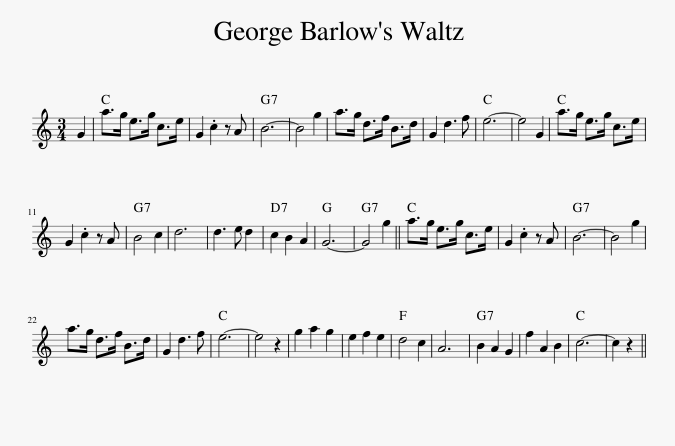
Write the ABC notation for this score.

X:1
L:1/8
M:3/4
I:linebreak $
K:C
V:1 treble
V:1
 G2 | a>g e>g c>e | G2 .c2 z A | B6- | B4 g2 | %5
 a>g d>f B>d | G2 d3 f | e6- | e4 G2 | a>g e>g c>e |$ %10
 G2 .c2 z A | B4 c2 | d6 | d3 e d2 | c2 B2 A2 | %15
 G6- | G4 g2 || a>g e>g c>e | G2 .c2 z A | B6- | %20
 B4 g2 |$ a>g d>f B>d | G2 d3 f | e6- | e4 z2 | %25
 g2 a2 g2 | e2 f2 e2 | d4 c2 | A6 | B2 A2 G2 | %30
 f2 A2 B2 | c6- | c2 z2 || %33
